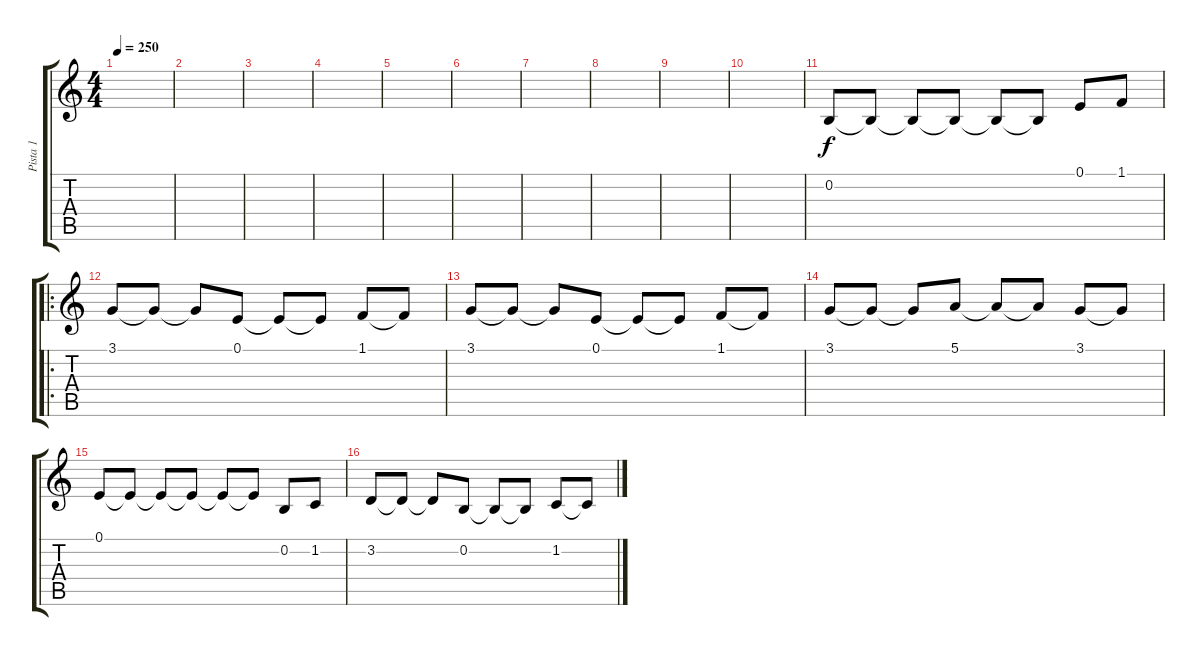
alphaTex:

\track ("Pista 1" "Pista 1") {instrument acousticgrandpiano}
\staff {score tabs}
\tuning (E4 B3 G3 D3 A2 E2) {hide}
\ts (4 4)
\tempo 250
\clef g2
\ks c
|
|
|
|
|
|
|
|
|
|
0.2.8 0.2{t}.8 0.2{t}.8 0.2{t}.8 0.2{t}.8 0.2{t}.8 0.1.8 1.1.8 |
\ro
3.1.8 3.1{t}.8 3.1{t}.8 0.1.8 0.1{t}.8 0.1{t}.8 1.1.8 1.1{t}.8 |
3.1.8 3.1{t}.8 3.1{t}.8 0.1.8 0.1{t}.8 0.1{t}.8 1.1.8 1.1{t}.8 |
3.1.8 3.1{t}.8 3.1{t}.8 5.1.8 5.1{t}.8 5.1{t}.8 3.1.8 3.1{t}.8 |
0.1.8 0.1{t}.8 0.1{t}.8 0.1{t}.8 0.1{t}.8 0.1{t}.8 0.2.8 1.2.8 |
3.2.8 3.2{t}.8 3.2{t}.8 0.2.8 0.2{t}.8 0.2{t}.8 1.2.8 1.2{t}.8
